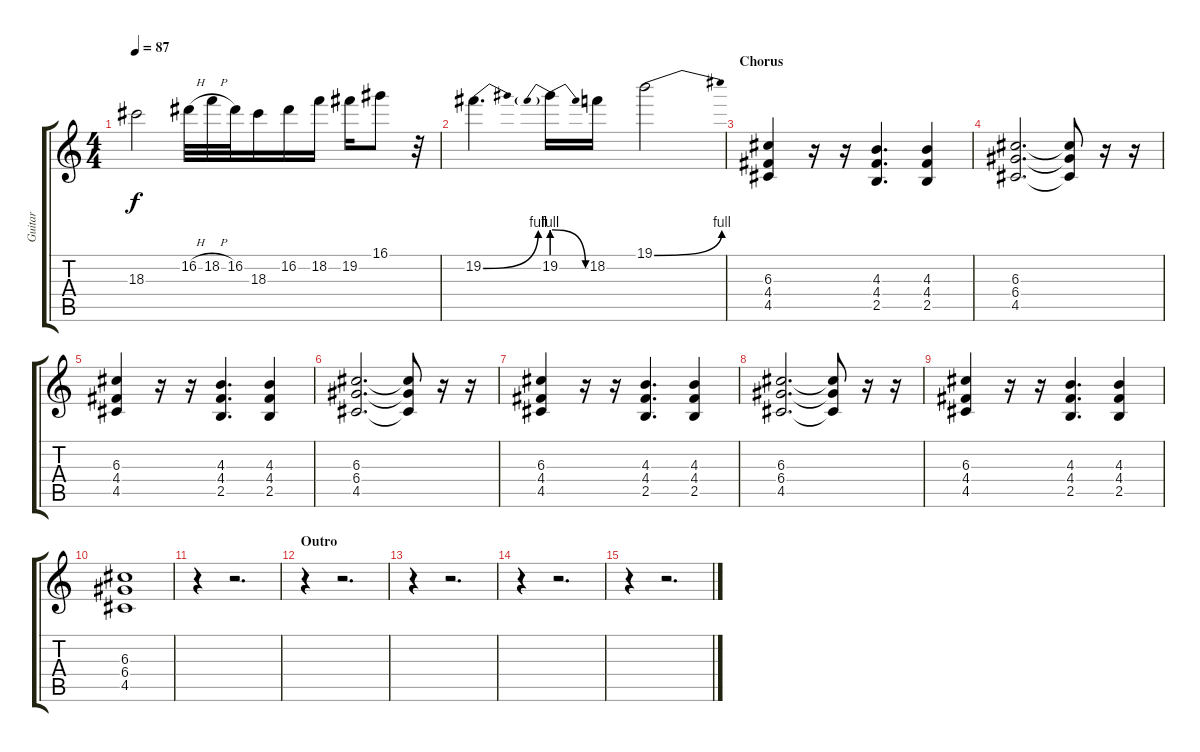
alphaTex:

\track ("Guitar" "Guitar") {instrument distortionguitar}
\staff {score tabs}
\tuning (E4 B3 G3 D3 A2 E2) {hide}
\ts (4 4)
\tempo 87
\clef g2
\ks c
18.3.2{dy f} 16.2{h}.32 18.2{h}.32 16.2.32 18.3.16 16.2.16 18.2.16 19.2.16 16.1.8 r.32 |
19.2{be (bend 0 0 60 4)}.4{d} 19.2{be (prebendrelease 0 4 60 0)}.16 18.2.16 19.1{be (bend 0 0 60 4)}.2 |
\section ("" "Chorus")
(6.3 4.4 4.5).4 r.16 r.16 (4.3 4.4 2.5).4{d} (4.3 4.4 2.5).4 |
(6.3 6.4 4.5).2{d} (6.3{t} 6.4{t} 4.5{t}).8 r.16 r.16 |
(6.3 4.4 4.5).4 r.16 r.16 (4.3 4.4 2.5).4{d} (4.3 4.4 2.5).4 |
(6.3 6.4 4.5).2{d} (6.3{t} 6.4{t} 4.5{t}).8 r.16 r.16 |
(6.3 4.4 4.5).4 r.16 r.16 (4.3 4.4 2.5).4{d} (4.3 4.4 2.5).4 |
(6.3 6.4 4.5).2{d} (6.3{t} 6.4{t} 4.5{t}).8 r.16 r.16 |
(6.3 4.4 4.5).4 r.16 r.16 (4.3 4.4 2.5).4{d} (4.3 4.4 2.5).4 |
(6.3 6.4 4.5).1 |
r.4 r.2{d} |
\section ("" "Outro")
r.4 r.2{d} |
r.4 r.2{d} |
r.4 r.2{d} |
r.4 r.2{d}
